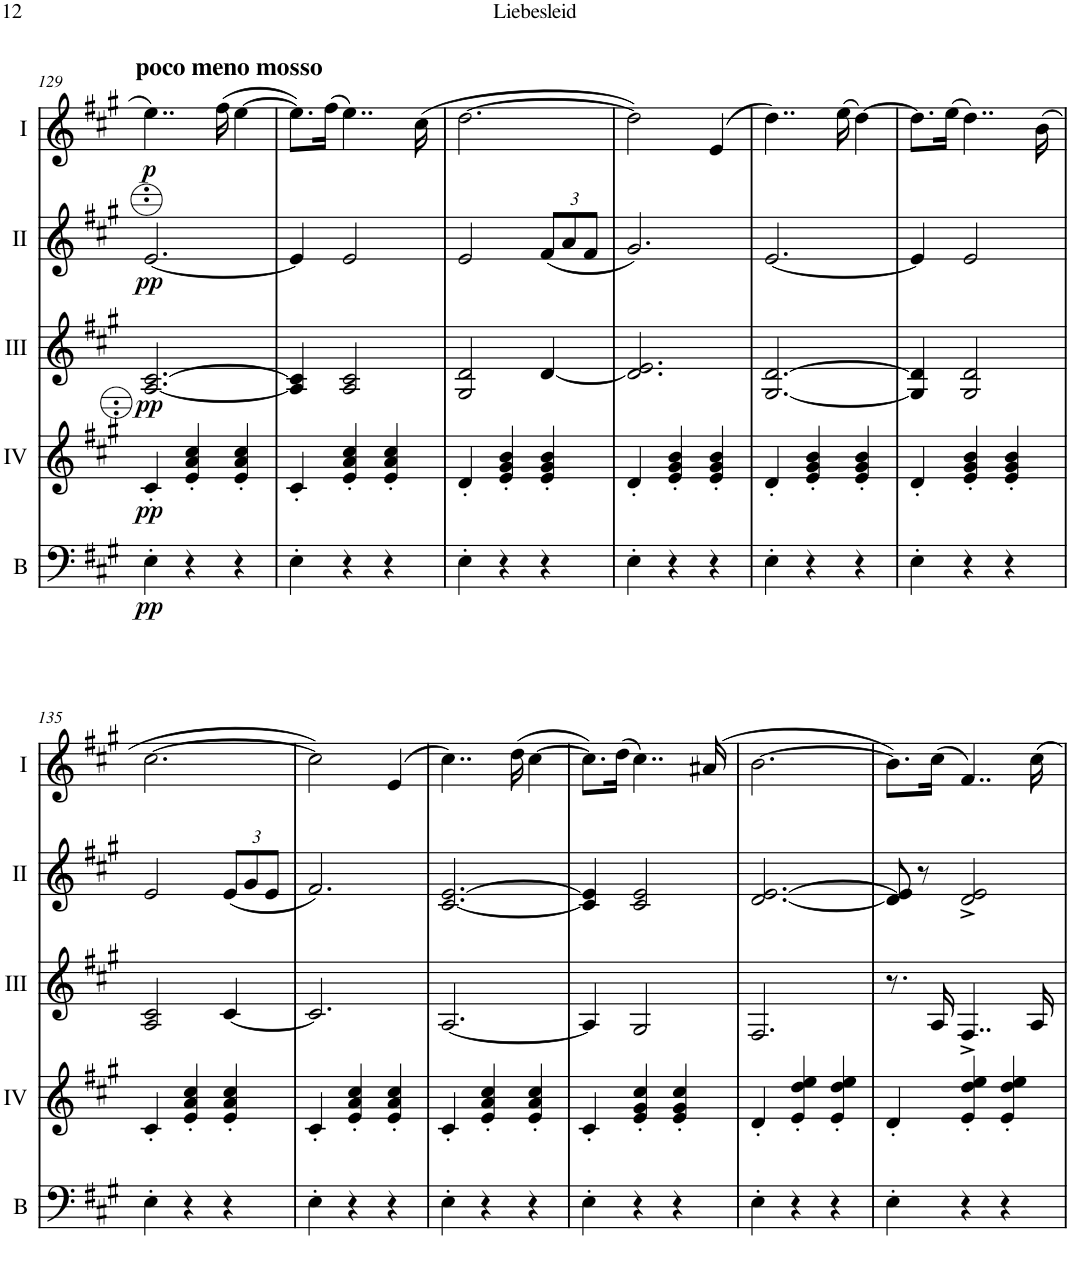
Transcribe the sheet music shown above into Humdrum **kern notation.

**kern	**dynam	**kern	**dynam	**kern	**dynam	**kern	**dynam	**kern	**dynam
*part5	*part5	*part4	*part4	*part3	*part3	*part2	*part2	*part1	*part1
*staff5	*staff5	*staff4	*staff4	*staff3	*staff3	*staff2	*staff2	*staff1	*staff1
*I"Bass	*	*I"Acc. 4	*	*I"Acc. 3	*	*I"Acc. 2	*	*I"Acc. 1	*
*I'B	*	*	*	*	*	*	*	*	*
!!LO:PB:g=z
*clefF4	*	*clefG2	*	*clefG2	*	*clefG2	*	*clefG2	*
*Trd7c12	*	*Trd7c12	*	*	*	*	*	*	*
*k[f#c#g#]	*	*k[f#c#g#]	*	*k[f#c#g#]	*	*k[f#c#g#]	*	*k[f#c#g#]	*
*M3/4	*	*M3/4	*	*M3/4	*	*M3/4	*	*M3/4	*
=129	=129	=129	=129	=129	=129	=129	=129	=129	=129
!	!	!	!	!	!	!	!	!LO:TX:a:B:t=poco meno mosso	!
!	!LO:DY:b	!	!LO:DY:b	!	!LO:DY:b	!	!LO:DY:b	!	!LO:DY:b
4E'\	pp	4c#'/	pp	[2.A/ [2.c#/	pp	[2.e/	pp	4..ee\	p
4r	.	4e/' 4a/' 4cc#/'	.	.	.	.	.	.	.
.	.	.	.	.	.	.	.	(16ff#\	.
4r	.	4e/' 4a/' 4cc#/'	.	.	.	.	.	[4ee\	.
=130	=130	=130	=130	=130	=130	=130	=130	=130	=130
4E'\	.	4c#'/	.	4A/] 4c#/]	.	4e/]	.	8.ee\L])	.
.	.	.	.	.	.	.	.	(16ff#\Jk	.
4r	.	4e/' 4a/' 4cc#/'	.	2A/ 2c#/	.	2e/	.	4..ee\)	.
4r	.	4e/' 4a/' 4cc#/'	.	.	.	.	.	.	.
.	.	.	.	.	.	.	.	(16cc#\	.
=131	=131	=131	=131	=131	=131	=131	=131	=131	=131
4E'\	.	4d'/	.	2G#/ 2d/	.	2e/	.	[2.dd\	.
4r	.	4e/' 4g#/' 4b/'	.	.	.	.	.	.	.
*	*	*	*	*	*	*Xbrackettup	*	*	*
4r	.	4e/' 4g#/' 4b/'	.	[4d/	.	(12f#/L	.	.	.
.	.	.	.	.	.	12a/	.	.	.
.	.	.	.	.	.	12f#/J	.	.	.
=132	=132	=132	=132	=132	=132	=132	=132	=132	=132
4E'\	.	4d'/	.	2.d/] 2.e/	.	2.g#/)	.	2dd\])	.
4r	.	4e/' 4g#/' 4b/'	.	.	.	.	.	.	.
4r	.	4e/' 4g#/' 4b/'	.	.	.	.	.	(4e/	.
=133	=133	=133	=133	=133	=133	=133	=133	=133	=133
4E'\	.	4d'/	.	[2.G#/ [2.d/	.	[2.e/	.	4..dd\)	.
4r	.	4e/' 4g#/' 4b/'	.	.	.	.	.	.	.
.	.	.	.	.	.	.	.	(16ee\	.
4r	.	4e/' 4g#/' 4b/'	.	.	.	.	.	[4dd\)	.
=134	=134	=134	=134	=134	=134	=134	=134	=134	=134
4E'\	.	4d'/	.	4G#/] 4d/]	.	4e/]	.	8.dd\L]	.
.	.	.	.	.	.	.	.	(16ee\Jk	.
4r	.	4e/' 4g#/' 4b/'	.	2G#/ 2d/	.	2e/	.	4..dd\)	.
4r	.	4e/' 4g#/' 4b/'	.	.	.	.	.	.	.
.	.	.	.	.	.	.	.	(16b\	.
!!LO:LB:g=z
=135	=135	=135	=135	=135	=135	=135	=135	=135	=135
4E'\	.	4c#'/	.	2A/ 2c#/	.	2e/	.	[2.cc#\	.
4r	.	4e/' 4a/' 4cc#/'	.	.	.	.	.	.	.
4r	.	4e/' 4a/' 4cc#/'	.	[4c#/	.	(12e/L	.	.	.
.	.	.	.	.	.	12g#/	.	.	.
.	.	.	.	.	.	12e/J	.	.	.
=136	=136	=136	=136	=136	=136	=136	=136	=136	=136
4E'\	.	4c#'/	.	2.c#/]	.	2.f#/)	.	2cc#\])	.
4r	.	4e/' 4a/' 4cc#/'	.	.	.	.	.	.	.
4r	.	4e/' 4a/' 4cc#/'	.	.	.	.	.	(4e/	.
=137	=137	=137	=137	=137	=137	=137	=137	=137	=137
4E'\	.	4c#'/	.	[2.A/	.	[2.c#/ [2.e/	.	4..cc#\)	.
4r	.	4e/' 4a/' 4cc#/'	.	.	.	.	.	.	.
.	.	.	.	.	.	.	.	(16dd\	.
4r	.	4e/' 4a/' 4cc#/'	.	.	.	.	.	[4cc#\	.
=138	=138	=138	=138	=138	=138	=138	=138	=138	=138
4E'\	.	4c#'/	.	4A/]	.	4c#/] 4e/]	.	8.cc#\L])	.
.	.	.	.	.	.	.	.	(16dd\Jk	.
4r	.	4e/' 4g#/' 4cc#/'	.	2G#/	.	2c#/ 2e/	.	4..cc#\)	.
4r	.	4e/' 4g#/' 4cc#/'	.	.	.	.	.	.	.
.	.	.	.	.	.	.	.	(16a#X/	.
=139	=139	=139	=139	=139	=139	=139	=139	=139	=139
4E'\	.	4d'/	.	2.F#/	.	[2.d/ [2.e/	.	[2.b\	.
4r	.	4e/' 4dd/' 4ee/'	.	.	.	.	.	.	.
4r	.	4e/' 4dd/' 4ee/'	.	.	.	.	.	.	.
=140	=140	=140	=140	=140	=140	=140	=140	=140	=140
4E'\	.	4d'/	.	8.r	.	8d/] 8e/]	.	8.b\L])	.
.	.	.	.	.	.	8r	.	.	.
.	.	.	.	16A/	.	.	.	(16cc#\Jk	.
4r	.	4e/' 4dd/' 4ee/'	.	4..F#^/	.	2d/^ 2e/^	.	4..f#/)	.
4r	.	4e/' 4dd/' 4ee/'	.	.	.	.	.	.	.
.	.	.	.	16A/	.	.	.	16cc#\	.
=	=	=	=	=	=	=	=	=	=
*-	*-	*-	*-	*-	*-	*-	*-	*-	*-
